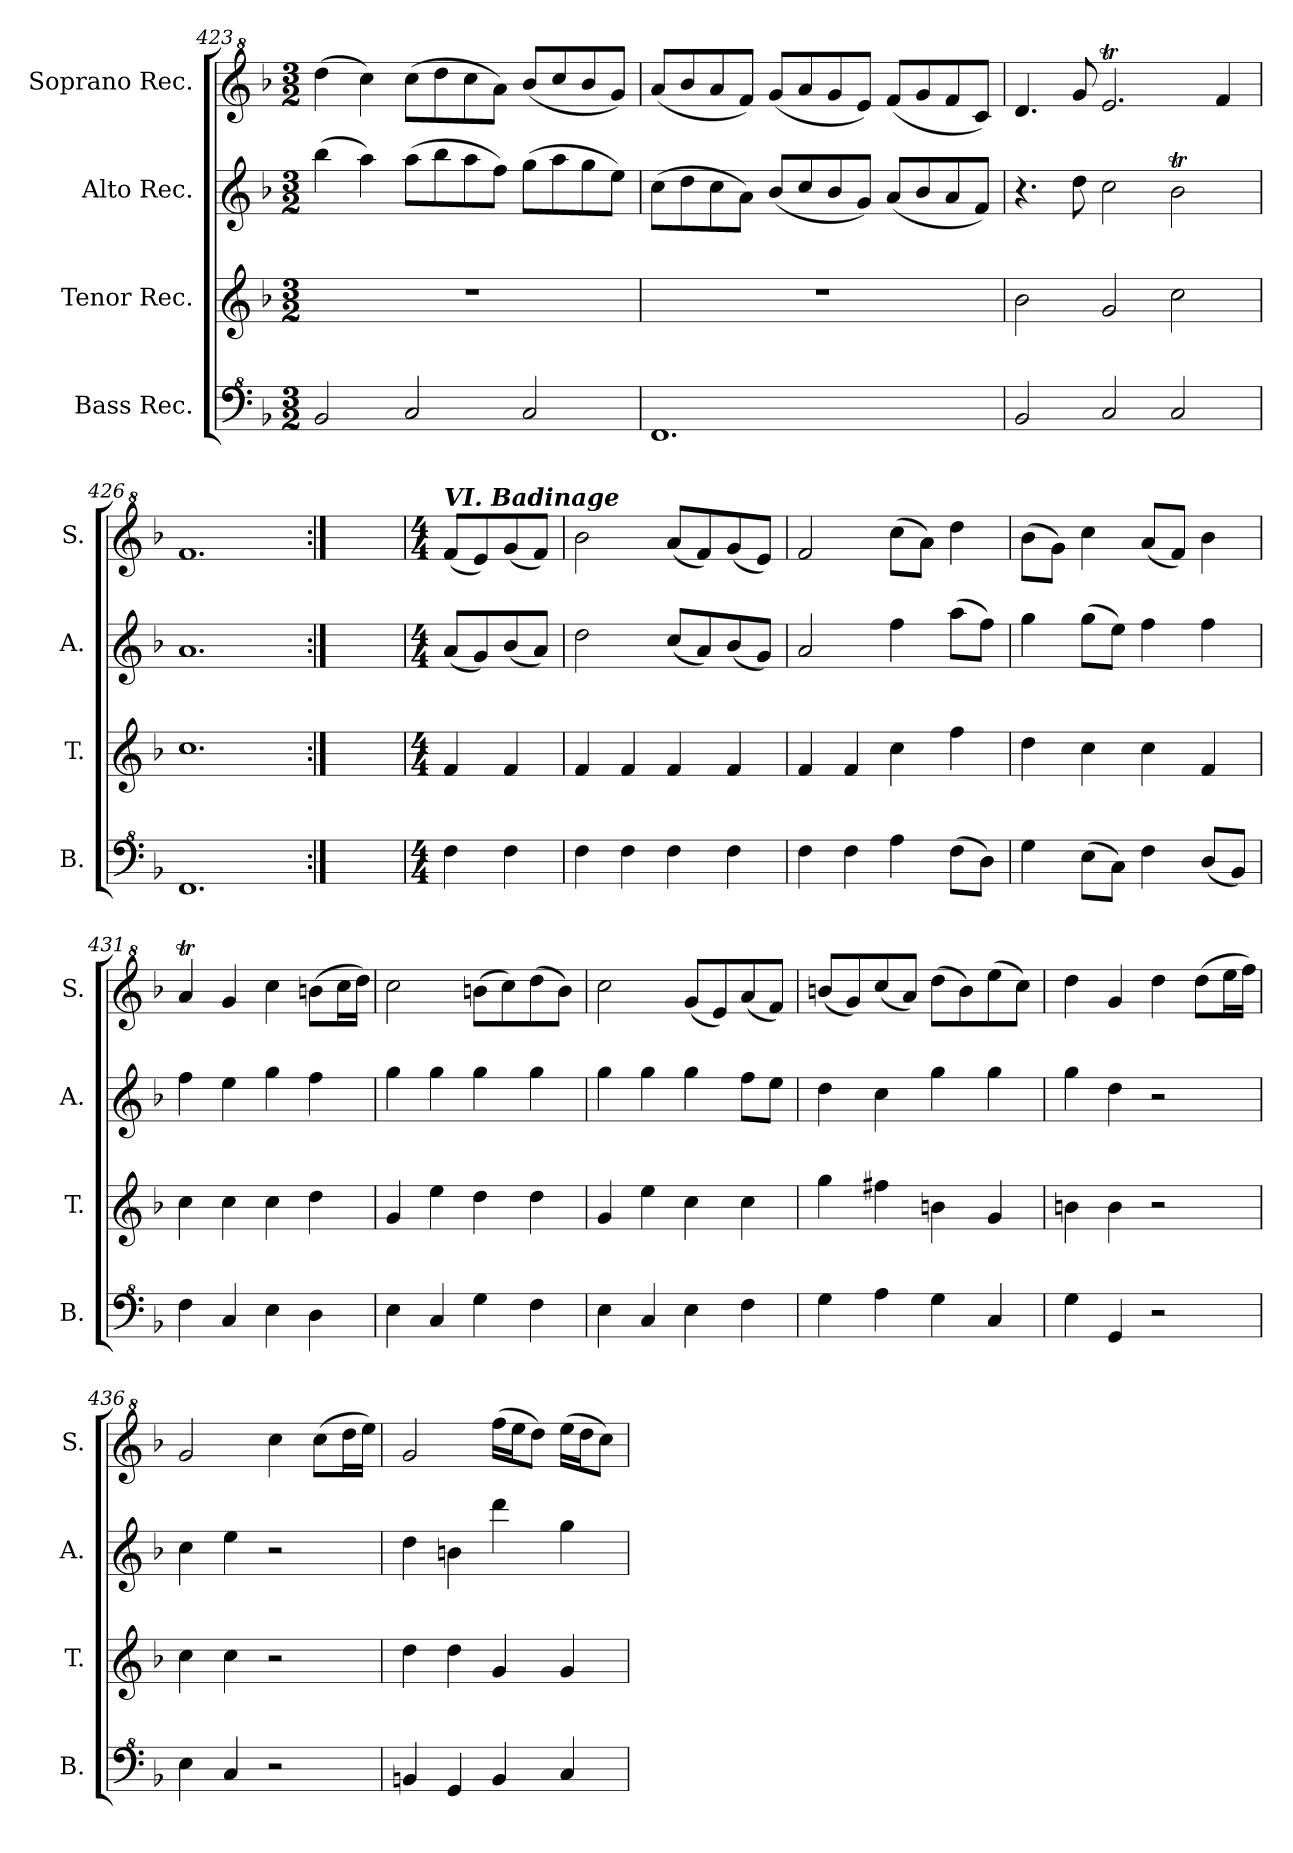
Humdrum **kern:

**kern	**kern	**kern	**kern
*part4	*part3	*part2	*part1
*staff4	*staff3	*staff2	*staff1
*I"Bass Rec.	*I"Tenor Rec.	*I"Alto Rec.	*I"Soprano Rec.
*I'B.	*I'T.	*I'A.	*I'S.
*clefF^4	*clefG2	*clefG2	*clefG^2
*k[b-]	*k[b-]	*k[b-]	*k[b-]
*M3/2	*M3/2	*M3/2	*M3/2
=423	=423	=423	=423
2B-/	1.r	(4bb-\	(4ddd\
.	.	4aa\)	4ccc\)
2c/	.	(8aa\L	(8ccc\L
.	.	8bb-\	8ddd\
.	.	8aa\	8ccc\
.	.	8ff\J)	8aa\J)
2c/	.	(8gg\L	(8bb-/L
.	.	8aa\	8ccc/
.	.	8gg\	8bb-/
.	.	8ee\J)	8gg/J)
=424	=424	=424	=424
1.F	1.r	(8cc\L	(8aa/L
.	.	8dd\	8bb-/
.	.	8cc\	8aa/
.	.	8a\J)	8ff/J)
.	.	(8b-/L	(8gg/L
.	.	8cc/	8aa/
.	.	8b-/	8gg/
.	.	8g/J)	8ee/J)
.	.	(8a/L	(8ff/L
.	.	8b-/	8gg/
.	.	8a/	8ff/
.	.	8f/J)	8cc/J)
=425	=425	=425	=425
2B-/	2b-\	4.r	4.dd/
.	.	8dd\	8gg/
2c/	2g/	2cc\	2.eet/
2c/	2cc\	2b-T\	.
.	.	.	4ff/
=426	=426	=426	=426
1.F	1.cc	1.a	1.ff
=427:|!	=427:|!	=427:|!	=427:|!
64ryy	64ryy	64ryy	64ryy
!!LO:LB:g=z
=427X11	=427X11	=427X11	=427X11
*M4/4	*M4/4	*M4/4	*M4/4
*	*	*	*MM200
!	!	!	!LO:TX:a:Bi:t=VI. Badinage
4f\	4f/	(8a/L	(8ff/L
.	.	8g/)	8ee/)
4f\	4f/	(8b-/	(8gg/
.	.	8a/J)	8ff/J)
=428	=428	=428	=428
4f\	4f/	2dd\	2bb-\
4f\	4f/	.	.
4f\	4f/	(8cc/L	(8aa/L
.	.	8a/)	8ff/)
4f\	4f/	(8b-/	(8gg/
.	.	8g/J)	8ee/J)
=429	=429	=429	=429
4f\	4f/	2a/	2ff/
4f\	4f/	.	.
4a\	4cc\	4ff\	(8ccc\L
.	.	.	8aa\J)
(8f\L	4ff\	(8aa\L	4ddd\
8d\J)	.	8ff\J)	.
=430	=430	=430	=430
4g\	4dd\	4gg\	(8bb-\L
.	.	.	8gg\J)
(8e\L	4cc\	(8gg\L	4ccc\
8c\J)	.	8ee\J)	.
4f\	4cc\	4ff\	(8aa/L
.	.	.	8ff/J)
(8d/L	4f/	4ff\	4bb-\
8B-/J)	.	.	.
=431	=431	=431	=431
4f\	4cc\	4ff\	4aat/
4c/	4cc\	4ee\	4gg/
4e\	4cc\	4gg\	4ccc\
4d\	4dd\	4ff\	(8bbn\L
.	.	.	16ccc\L
.	.	.	16ddd\JJ)
=432	=432	=432	=432
4e\	4g/	4gg\	2ccc\
4c/	4ee\	4gg\	.
4g\	4dd\	4gg\	(8bbn\L
.	.	.	8ccc\)
4f\	4dd\	4gg\	(8ddd\
.	.	.	8bb\J)
=433	=433	=433	=433
4e\	4g/	4gg\	2ccc\
4c/	4ee\	4gg\	.
4e\	4cc\	4gg\	(8gg/L
.	.	.	8ee/)
4f\	4cc\	8ff\L	(8aa/
.	.	8ee\J	8ff/J)
=434	=434	=434	=434
4g\	4gg\	4dd\	(8bbn/L
.	.	.	8gg/)
4a\	4ff#X\	4cc\	(8ccc/
.	.	.	8aa/J)
4g\	4bn\	4gg\	(8ddd\L
.	.	.	8bb\)
4c/	4g/	4gg\	(8eee\
.	.	.	8ccc\J)
=435	=435	=435	=435
4g\	4bn\	4gg\	4ddd\
4G/	4b\	4dd\	4gg/
2r	2r	2r	4ddd\
.	.	.	(8ddd\L
.	.	.	16eee\L
.	.	.	16fff\JJ)
=436	=436	=436	=436
4e\	4cc\	4cc\	2gg/
4c/	4cc\	4ee\	.
2r	2r	2r	4ccc\
.	.	.	(8ccc\L
.	.	.	16ddd\L
.	.	.	16eee\JJ)
!!LO:PB:g=z
=437	=437	=437	=437
4Bn/	4dd\	4dd\	2gg/
4G/	4dd\	4bn\	.
4B/	4g/	4ddd\	(16fff\LL
.	.	.	16eee\J
.	.	.	8ddd\J)
4c/	4g/	4gg\	(16eee\LL
.	.	.	16ddd\J
.	.	.	8ccc\J)
=	=	=	=
*-	*-	*-	*-
